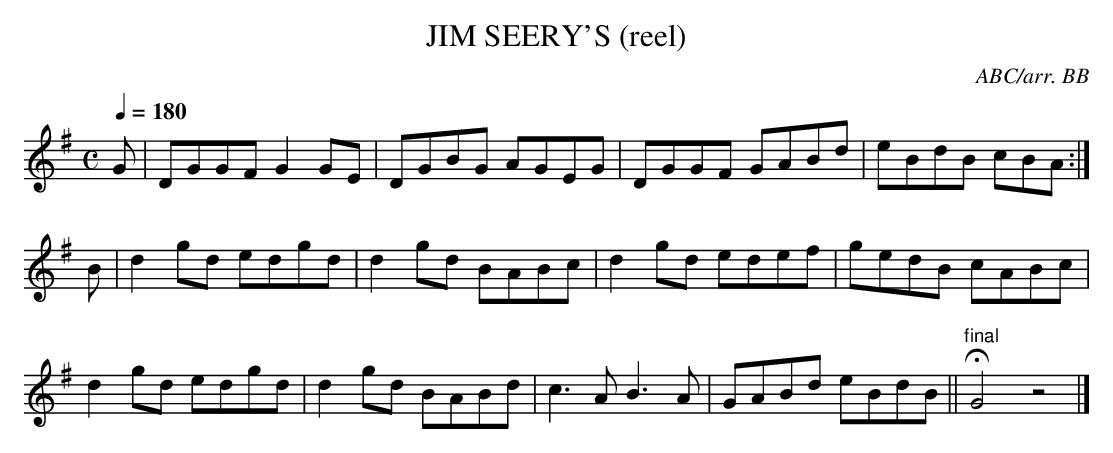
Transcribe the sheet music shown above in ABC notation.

X:1
T:JIM SEERY'S (reel)
C:ABC/arr. BB
M:C
Q:1/4=180
L:1/8
K:G
G|DGGF G2GE|DGBG AGEG|DGGF GABd|eBdB cBA :|
B|d2gd edgd|d2gd BABc|d2gd edef|gedB cABc|
d2gd edgd|d2gd BABd|c3A B3A|GABd eBdB||"final"HG4z4|]
